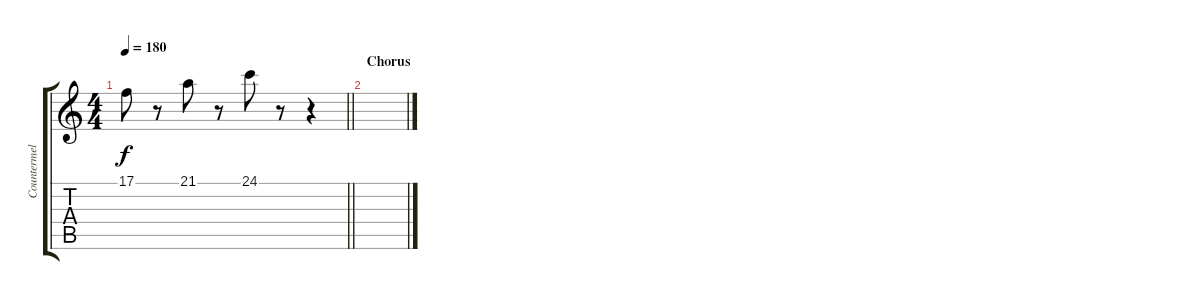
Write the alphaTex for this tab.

\track ("Countermelody" "Countermel") {instrument shamisen}
\staff {score tabs}
\tuning (C4 G3 Eb3 Bb2 F2 C2) {hide}
\ts (4 4)
\tempo 180
\clef g2
\barLineRight lightlight
\ks c
17.1.8{dy f} r.8 21.1.8 r.8 24.1.8 r.8 r.4 |
\section ("" "Chorus")
